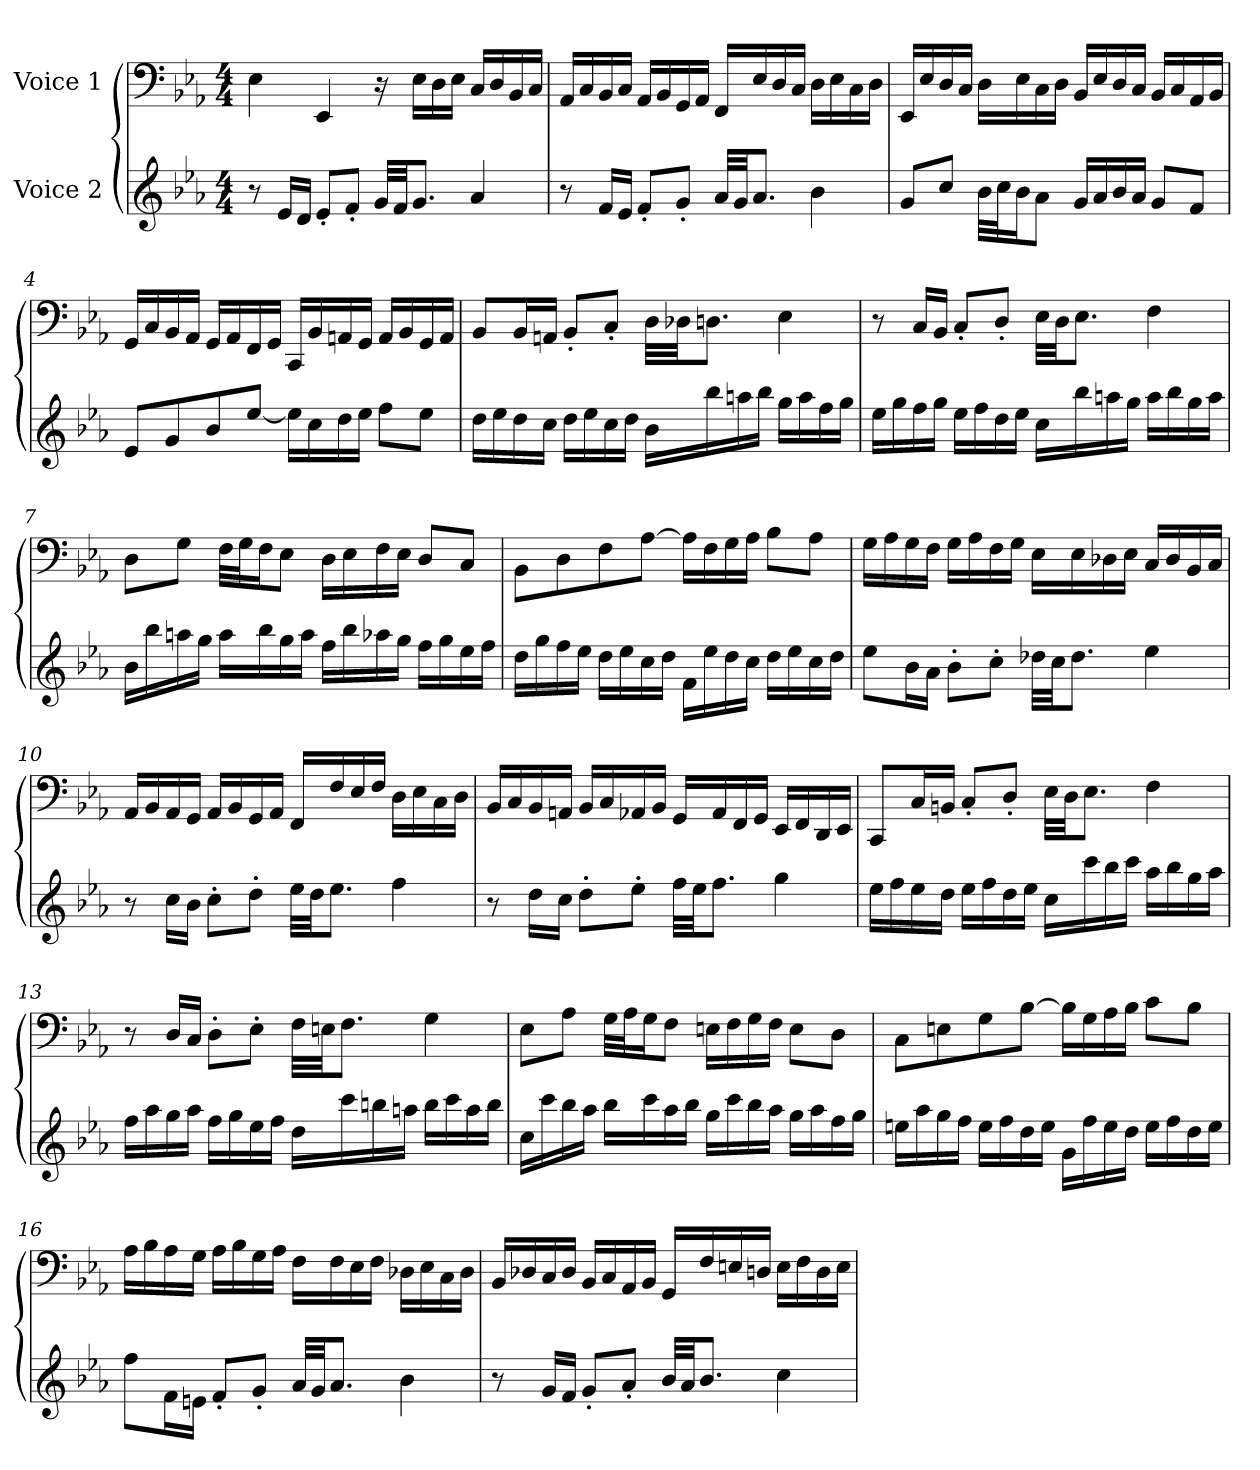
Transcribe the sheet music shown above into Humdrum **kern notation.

**kern	**kern
*part2	*part1
*staff2	*staff1
*I"Voice 2	*I"Voice 1
*clefG2	*clefF4
*k[b-e-a-]	*k[b-e-a-]
*M4/4	*M4/4
*MM70	*MM70
=1	=1
8r	4E-\
16e-/LL	.
16d/JJ	.
8e-'/L	4EE-/
8f'/J	.
32g/LLL	16r
32f/JJ	.
8.g/J	16E-\LL
.	16D\
.	16E-\JJ
4a-/	16C/LL
.	16D/
.	16BB-/
.	16C/JJ
=2	=2
8r	16AA-/LL
.	16C/
16f/LL	16BB-/
16e-/JJ	16C/JJ
8f'/L	16AA-/LL
.	16BB-/
8g'/J	16GG/
.	16AA-/JJ
32a-/LLL	16FF/LL
32g/JJ	.
8.a-/J	16E-/
.	16D/
.	16C/JJ
4b-\	16D\LL
.	16E-\
.	16C\
.	16D\JJ
=3	=3
8g/L	16EE-/LL
.	16E-/
8cc/J	16D/
.	16C/JJ
32b-\LLL	16D\LL
32cc\J	.
16b-\J	16E-\
8a-\J	16C\
.	16D\JJ
16g/LL	16BB-/LL
16a-/	16E-/
16b-/	16D/
16a-/JJ	16C/JJ
8g/L	16BB-/LL
.	16C/
8f/J	16AA-/
.	16BB-/JJ
=4	=4
8e-/L	16GG/LL
.	16C/
8g/	16BB-/
.	16AA-/JJ
8b-/	16GG/LL
.	16AA-/
[8ee-/J	16FF/
.	16GG/JJ
16ee-\LL]	16CC/LL
16cc\	16BB-/
16dd\	16AAn/
16ee-\JJ	16GG/JJ
8ff\L	16AA/LL
.	16BB-/
8ee-\J	16GG/
.	16AA/JJ
=5	=5
16dd\LL	8BB-/L
16ee-\	.
16dd\	16BB-/L
16cc\JJ	16AAn/JJ
16dd\LL	8BB-'/L
16ee-\	.
16cc\	8C'/J
16dd\JJ	.
16b-\LL	32D\LLL
.	32D-X\JJ
16bb-\	8.Dn\J
16aan\	.
16bb-\JJ	.
16gg\LL	4E-\
16aa\	.
16ff\	.
16gg\JJ	.
=6	=6
16ee-\LL	8r
16gg\	.
16ff\	16C/LL
16gg\JJ	16BB-/JJ
16ee-\LL	8C'/L
16ff\	.
16dd\	8D'/J
16ee-\JJ	.
16cc\LL	32E-\LLL
.	32D\JJ
16bb-\	8.E-\J
16aan\	.
16gg\JJ	.
16aa\LL	4F\
16bb-\	.
16gg\	.
16aa\JJ	.
=7	=7
16b-\LL	8D\L
16bb-\	.
16aan\	8G\J
16gg\JJ	.
16aa\LL	32F\LLL
.	32G\J
16bb-\	16F\J
16gg\	8E-\J
16aa\JJ	.
16ff\LL	16D\LL
16bb-\	16E-\
16aa-X\	16F\
16gg\JJ	16E-\JJ
16ff\LL	8D/L
16gg\	.
16ee-\	8C/J
16ff\JJ	.
=8	=8
16dd\LL	8BB-\L
16gg\	.
16ff\	8D\
16ee-\JJ	.
16dd\LL	8F\
16ee-\	.
16cc\	[8A-\J
16dd\JJ	.
16f\LL	16A-\LL]
16ee-\	16F\
16dd\	16G\
16cc\JJ	16A-\JJ
16dd\LL	8B-\L
16ee-\	.
16cc\	8A-\J
16dd\JJ	.
=9	=9
8ee-\L	16G\LL
.	16A-\
16b-\L	16G\
16a-\JJ	16F\JJ
8b-'\L	16G\LL
.	16A-\
8cc'\J	16F\
.	16G\JJ
32dd-X\LLL	16E-\LL
32cc\JJ	.
8.dd-\J	16E-\
.	16D-X\
.	16E-\JJ
4ee-\	16C/LL
.	16D-/
.	16BB-/
.	16C/JJ
=10	=10
8r	16AA-/LL
.	16BB-/
16cc\LL	16AA-/
16b-\JJ	16GG/JJ
8cc'\L	16AA-/LL
.	16BB-/
8dd'\J	16GG/
.	16AA-/JJ
32ee-\LLL	16FF/LL
32dd\JJ	.
8.ee-\J	16F/
.	16E-/
.	16F/JJ
4ff\	16D\LL
.	16E-\
.	16C\
.	16D\JJ
=11	=11
8r	16BB-/LL
.	16C/
16dd\LL	16BB-/
16cc\JJ	16AAn/JJ
8dd'\L	16BB-/LL
.	16C/
8ee-'\J	16AA-X/
.	16BB-/JJ
32ff\LLL	16GG/LL
32ee-\JJ	.
8.ff\J	16AA-/
.	16FF/
.	16GG/JJ
4gg\	16EE-/LL
.	16FF/
.	16DD/
.	16EE-/JJ
=12	=12
16ee-\LL	8CC/L
16ff\	.
16ee-\	16C/L
16dd\JJ	16BBn/JJ
16ee-\LL	8C'/L
16ff\	.
16dd\	8D'/J
16ee-\JJ	.
16cc\LL	32E-\LLL
.	32D\JJ
16ccc\	8.E-\J
16bb-\	.
16ccc\JJ	.
16aa-\LL	4F\
16bb-\	.
16gg\	.
16aa-\JJ	.
=13	=13
16ff\LL	8r
16aa-\	.
16gg\	16D/LL
16aa-\JJ	16C/JJ
16ff\LL	8D'\L
16gg\	.
16ee-\	8E-'\J
16ff\JJ	.
16dd\LL	32F\LLL
.	32En\JJ
16ccc\	8.F\J
16bbn\	.
16aan\JJ	.
16bb\LL	4G\
16ccc\	.
16aa\	.
16bb\JJ	.
=14	=14
16cc\LL	8E-\L
16ccc\	.
16bb-\	8A-\J
16aa-\JJ	.
16bb-\LL	32G\LLL
.	32A-\J
16ccc\	16G\J
16aa-\	8F\J
16bb-\JJ	.
16gg\LL	16En\LL
16ccc\	16F\
16bb-\	16G\
16aa-\JJ	16F\JJ
16gg\LL	8E\L
16aa-\	.
16ff\	8D\J
16gg\JJ	.
=15	=15
16een\LL	8C\L
16aa-\	.
16gg\	8En\
16ff\JJ	.
16ee\LL	8G\
16ff\	.
16dd\	[8B-\J
16ee\JJ	.
16g\LL	16B-\LL]
16ff\	16G\
16ee\	16A-\
16dd\JJ	16B-\JJ
16ee\LL	8c\L
16ff\	.
16dd\	8B-\J
16ee\JJ	.
=16	=16
8ff\L	16A-\LL
.	16B-\
16f\L	16A-\
16en\JJ	16G\JJ
8f'/L	16A-\LL
.	16B-\
8g'/J	16G\
.	16A-\JJ
32a-/LLL	16F\LL
32g/JJ	.
8.a-/J	16F\
.	16E-\
.	16F\JJ
4b-\	16D-X\LL
.	16E-\
.	16C\
.	16D-\JJ
=17	=17
8r	16BB-/LL
.	16D-X/
16g/LL	16C/
16f/JJ	16D-/JJ
8g'/L	16BB-/LL
.	16C/
8a-'/J	16AA-/
.	16BB-/JJ
32b-/LLL	16GG/LL
32a-/JJ	.
8.b-/J	16F/
.	16En/
.	16Dn/JJ
4cc\	16E\LL
.	16F\
.	16D\
.	16E\JJ
=	=
*-	*-
